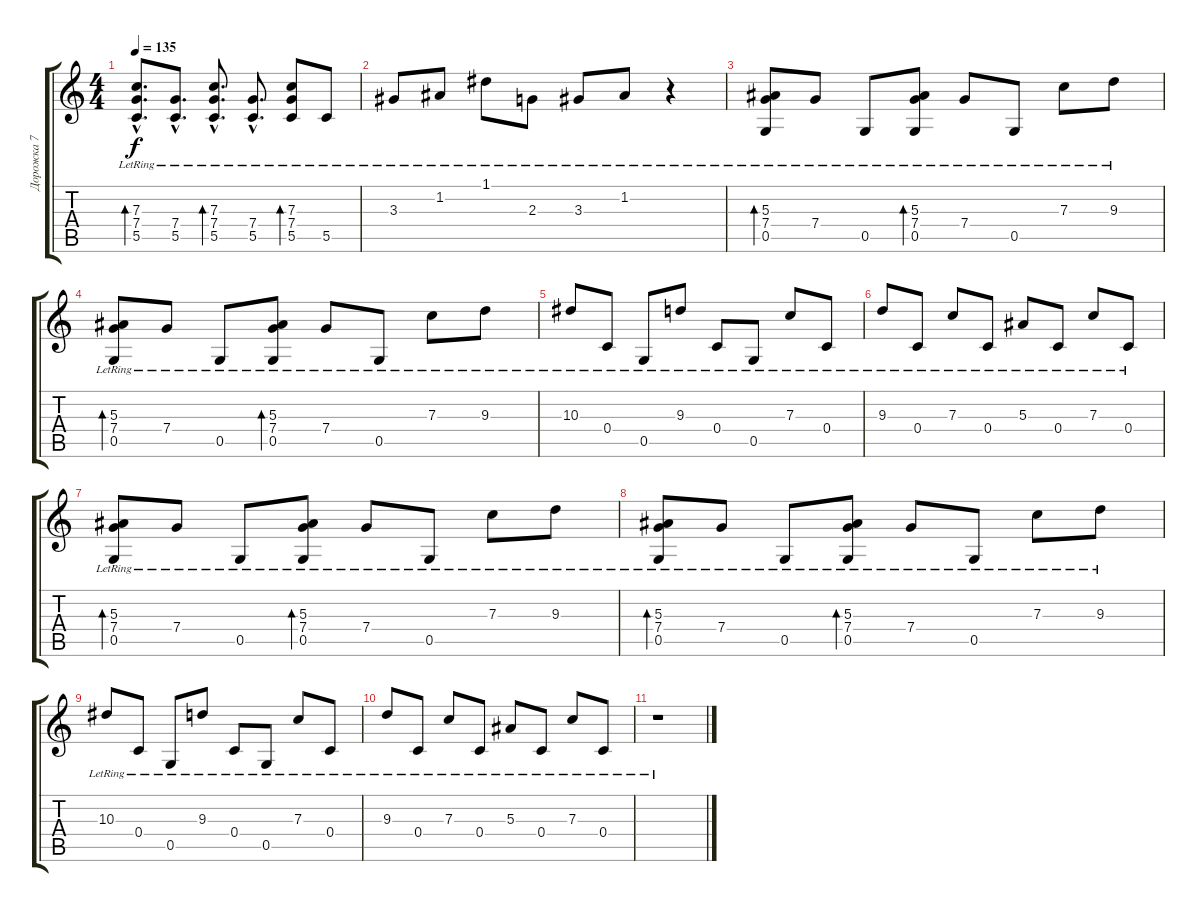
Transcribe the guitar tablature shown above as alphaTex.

\track ("Дорожка 7" "Дорожка 7") {instrument acousticguitarsteel}
\staff {score tabs}
\tuning (D4 A3 F3 C3 G2 D2) {hide}
\ts (4 4)
\tempo 135
\clef g2
\ks c
(7.3{hac lr} 7.4{hac lr} 5.5{hac lr}).8{d bd 60 dy f} (7.4{hac lr} 5.5{hac lr}).8{d} (7.3{hac lr} 7.4{hac lr} 5.5{hac lr}).8{d bd 60} (7.4{hac lr} 5.5{hac lr}).8{d} (7.3{lr} 7.4{lr} 5.5{lr}).8{bd 60} 5.5{lr}.8 |
3.3{lr}.8 1.2{lr}.8 1.1{lr}.8 2.3{lr}.8 3.3{lr}.8 1.2{lr}.8 r.4 |
(5.3{lr} 7.4{lr} 0.5{lr}).8{bd 60} 7.4{lr}.8 0.5{lr}.8 (5.3{lr} 7.4{lr} 0.5{lr}).8{bd 60} 7.4{lr}.8 0.5{lr}.8 7.3{lr}.8 9.3{lr}.8 |
(5.3{lr} 7.4{lr} 0.5{lr}).8{bd 60} 7.4{lr}.8 0.5{lr}.8 (5.3{lr} 7.4{lr} 0.5{lr}).8{bd 60} 7.4{lr}.8 0.5{lr}.8 7.3{lr}.8 9.3{lr}.8 |
10.3{lr}.8 0.4{lr}.8 0.5{lr}.8 9.3{lr}.8 0.4{lr}.8 0.5{lr}.8 7.3{lr}.8 0.4{lr}.8 |
9.3{lr}.8 0.4{lr}.8 7.3{lr}.8 0.4{lr}.8 5.3{lr}.8 0.4{lr}.8 7.3{lr}.8 0.4{lr}.8 |
(5.3{lr} 7.4{lr} 0.5{lr}).8{bd 60} 7.4{lr}.8 0.5{lr}.8 (5.3{lr} 7.4{lr} 0.5{lr}).8{bd 60} 7.4{lr}.8 0.5{lr}.8 7.3{lr}.8 9.3{lr}.8 |
(5.3{lr} 7.4{lr} 0.5{lr}).8{bd 60} 7.4{lr}.8 0.5{lr}.8 (5.3{lr} 7.4{lr} 0.5{lr}).8{bd 60} 7.4{lr}.8 0.5{lr}.8 7.3{lr}.8 9.3{lr}.8 |
10.3{lr}.8 0.4{lr}.8 0.5{lr}.8 9.3{lr}.8 0.4{lr}.8 0.5{lr}.8 7.3{lr}.8 0.4{lr}.8 |
9.3{lr}.8 0.4{lr}.8 7.3{lr}.8 0.4{lr}.8 5.3{lr}.8 0.4{lr}.8 7.3{lr}.8 0.4{lr}.8 |
r.1
